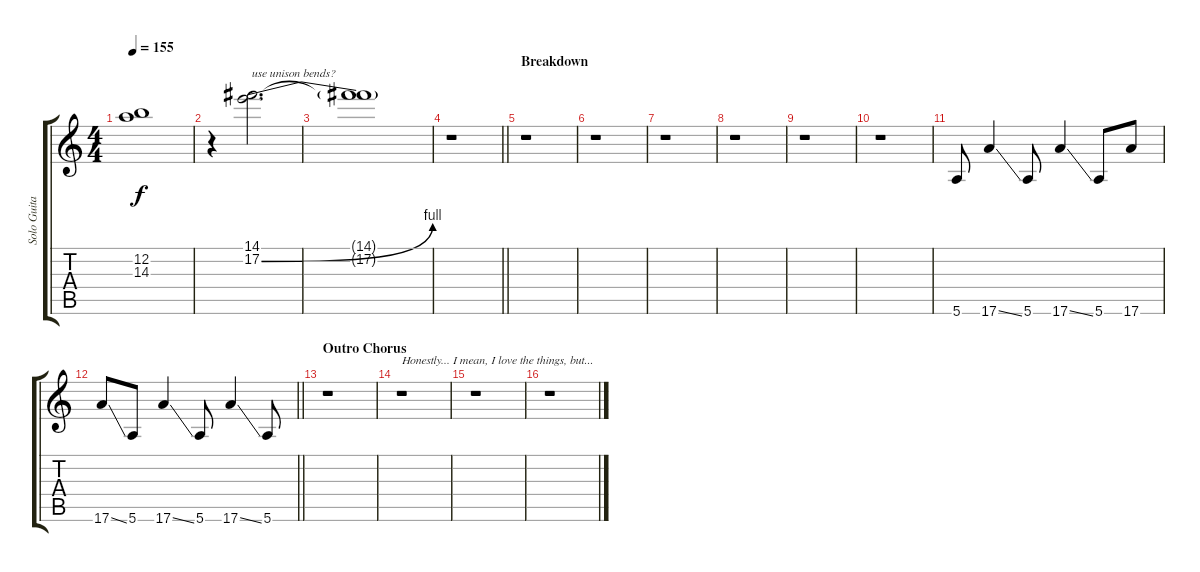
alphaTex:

\track ("Solo Guitar" "Solo Guita") {instrument overdrivenguitar}
\staff {score tabs}
\tuning (E4 B3 G3 D3 A2 E2) {hide}
\ts (4 4)
\tempo 155
\clef g2
\ks c
(12.2{t} 14.3{t}).1{dy f} |
r.4 (14.1 17.2{be (bend 0 0 60 4)}).2{d txt "use unison bends?"} |
(14.1{t} 17.2{t}).1{volume 4} |
\barLineRight lightlight
r.1 |
\section ("" "Breakdown")
r.1 |
r.1 |
r.1 |
r.1 |
r.1 |
r.1 |
5.6.8 17.6{ss}.4 5.6.8 17.6{ss}.4 5.6.8 17.6.8 |
\barLineRight lightlight
17.6{ss}.8 5.6.8 17.6{ss}.4 5.6.8 17.6{ss}.4 5.6.8 |
\section ("" "Outro Chorus")
r.1 |
r.1{txt "Honestly... I mean, I love the things, but..."} |
r.1 |
r.1
